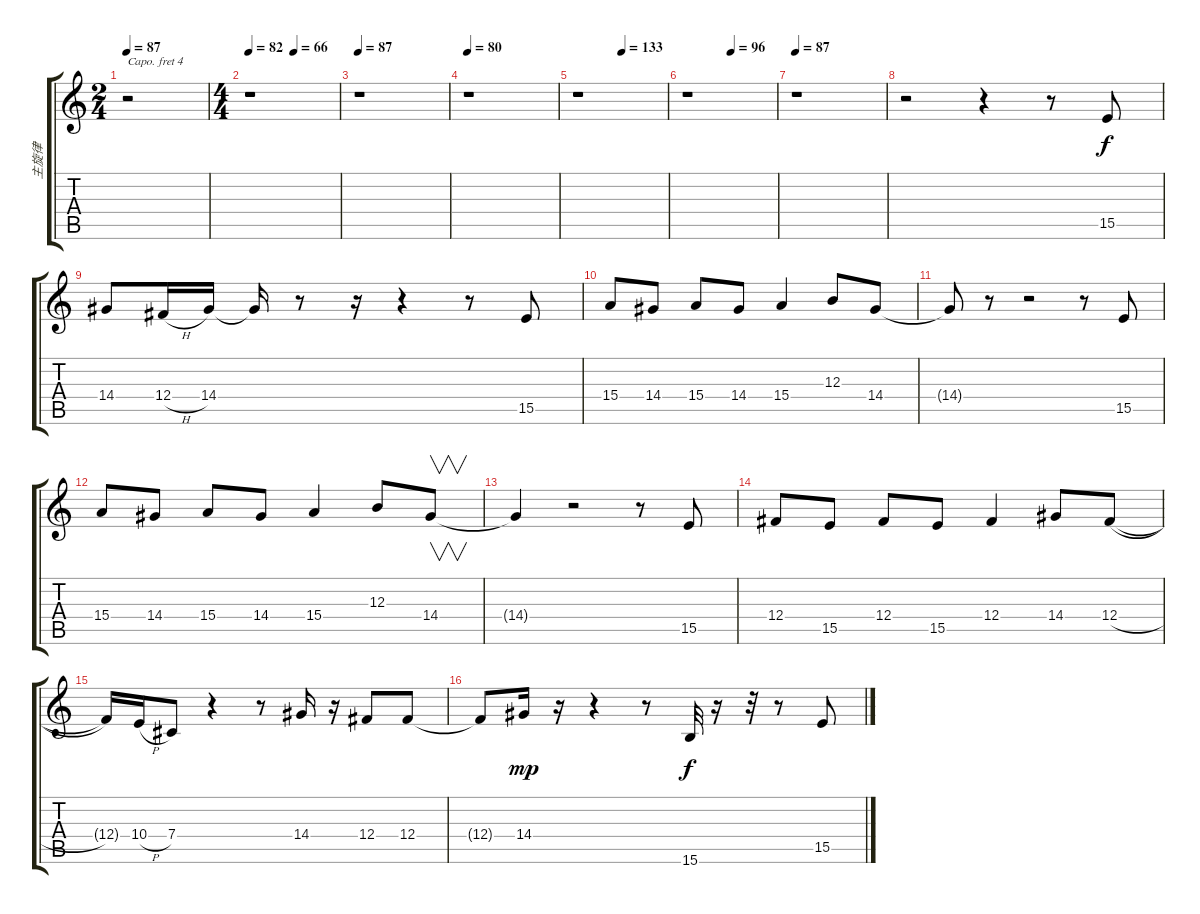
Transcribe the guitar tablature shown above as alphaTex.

\track ("主旋律" "主旋律") {instrument flute}
\staff {score tabs}
\capo 4
\tuning (E4 B3 G3 D3 A2 E2) {hide}
\ts (2 4)
\tempo 87
\clef g2
\ks c
r.2{dy f instrument flute} |
\ts (4 4)
\tempo 82
\tempo (66 0.5)
r.1 |
\tempo 87
r.1 |
\tempo 80
r.1 |
\tempo (133 0.5)
r.1 |
\tempo (96 0.5)
r.1 |
\tempo 87
r.1 |
r.2 r.4 r.8 15.5.8 |
14.4.8 12.4{h}.16 14.4.16 14.4{t}.16 r.8 r.16 r.4 r.8 15.5.8 |
15.4.8 14.4.8 15.4.8 14.4.8 15.4.4 12.3.8 14.4.8 |
14.4{t}.8 r.8 r.2 r.8 15.5.8 |
15.4.8 14.4.8 15.4.8 14.4.8 15.4.4 12.3.8 14.4.8{v} |
14.4{t}.4 r.2 r.8 15.5.8 |
12.4.8 15.5.8 12.4.8 15.5.8 12.4.4 14.4.8 12.4{h}.8 |
12.4{t}.16 10.4{h}.16 7.4.8 r.4 r.8 14.4.16 r.16 12.4.8 12.4.8 |
12.4{t}.8 14.4.16{dy mp} r.16 r.4 r.8 15.6.32{dy f} r.16 r.32 r.8 15.5.8
